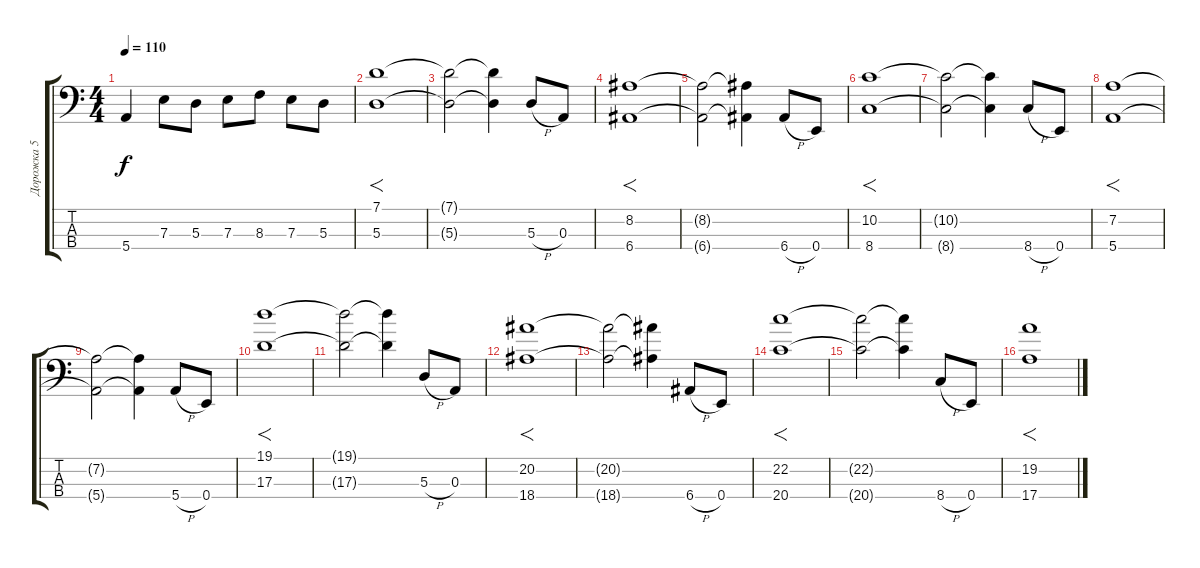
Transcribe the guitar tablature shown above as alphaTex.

\track ("Дорожка 5" "Дорожка 5") {instrument electricbassfinger}
\staff {score tabs}
\tuning (G2 D2 A1 E1) {hide}
\ts (4 4)
\tempo 110
\clef f4
\ks c
5.4.4{dy f} 7.3.8 5.3.8 7.3.8 8.3.8 7.3.8 5.3.8 |
(7.1 5.3).1{f} |
(7.1{t} 5.3{t}).2 (7.1{t} 5.3{t}).4 5.3{h}.8 0.3.8 |
(8.2 6.4).1{f} |
(8.2{t} 6.4{t}).2 (8.2{t} 6.4{t}).4 6.4{h}.8 0.4.8 |
(10.2 8.4).1{f} |
(10.2{t} 8.4{t}).2 (10.2{t} 8.4{t}).4 8.4{h}.8 0.4.8 |
(7.2 5.4).1{f} |
(7.2{t} 5.4{t}).2 (7.2{t} 5.4{t}).4 5.4{h}.8 0.4.8 |
(19.1 17.3).1{f} |
(19.1{t} 17.3{t}).2 (19.1{t} 17.3{t}).4 5.3{h}.8 0.3.8 |
(20.2 18.4).1{f} |
(20.2{t} 18.4{t}).2 (20.2{t} 18.4{t}).4 6.4{h}.8 0.4.8 |
(22.2 20.4).1{f} |
(22.2{t} 20.4{t}).2 (22.2{t} 20.4{t}).4 8.4{h}.8 0.4.8 |
(19.2 17.4).1{f}
